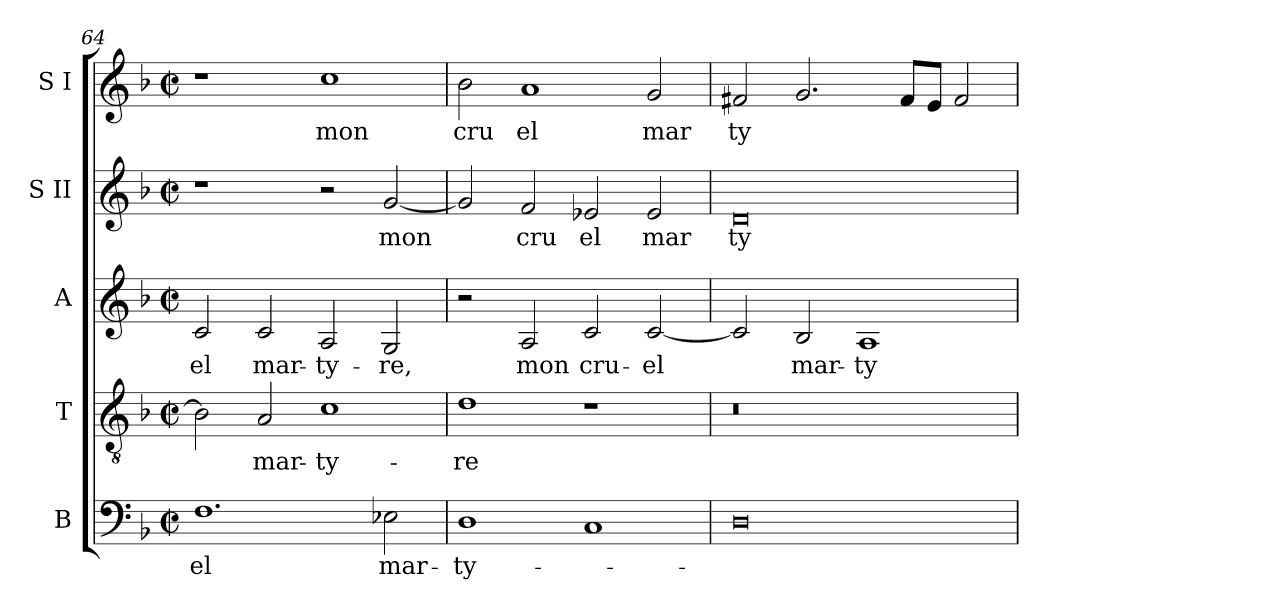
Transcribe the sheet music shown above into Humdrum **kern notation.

**kern	**text	**kern	**text	**kern	**text	**kern	**text	**kern	**text
*part5	*part5	*part4	*part4	*part3	*part3	*part2	*part2	*part1	*part1
*staff5	*staff5	*staff4	*staff4	*staff3	*staff3	*staff2	*staff2	*staff1	*staff1
*I"B	*	*I"T	*	*I"A	*	*I"S II	*	*I"S I	*
*clefF4	*	*clefGv2	*	*clefG2	*	*clefG2	*	*clefG2	*
*k[b-]	*	*k[b-]	*	*k[b-]	*	*k[b-]	*	*k[b-]	*
*F:	*	*F:	*	*F:	*	*F:	*	*F:	*
*M2/2	*	*M2/2	*	*M2/2	*	*M2/2	*	*M2/2	*
*met(c|)	*	*met(c|)	*	*met(c|)	*	*met(c|)	*	*met(c|)	*
=64	=64	=64	=64	=64	=64	=64	=64	=64	=64
!	!LO:LY:b:cj	!	!	!	!LO:LY:b:cj	!	!	!	!
1.F	-el	2B-\]	.	2c/	-el	1r	.	1r	.
!	!	!	!LO:LY:b:cj	!	!LO:LY:b:cj	!	!	!	!
.	.	2A/	mar-	2c/	mar-	.	.	.	.
!	!	!	!LO:LY:b:cj	!	!LO:LY:b:cj	!	!	!	!LO:LY:b:cj
.	.	1c	-ty-	2A/	-ty-	2r	.	1cc	mon
!	!LO:LY:b:cj	!	!	!	!LO:LY:b:cj	!	!LO:LY:b	!	!
2E-X\	mar-	.	.	2G/	-re,	[<2g/	mon	.	.
=65	=65	=65	=65	=65	=65	=65	=65	=65	=65
!	!LO:LY:b:cj	!	!LO:LY:b:cj	!	!	!	!	!	!LO:LY:b:cj
1D	-ty-	1d	-re	2r	.	2g/]	.	2b-\	cru
!	!	!	!	!	!LO:LY:b:cj	!	!LO:LY:b:cj	!	!LO:LY:b:cj
.	.	.	.	2A/	mon	2f/	cru	1a	el
!	!	!	!	!	!LO:LY:b:cj	!	!LO:LY:b:cj	!	!
1C	.	1r	.	2c/	cru-	2e-X/	el	.	.
!	!	!	!	!	!LO:LY:b:cj	!	!LO:LY:b:cj	!	!LO:LY:b:cj
.	.	.	.	[>2c/	-el	2e-/	mar	2g/	mar
!!LO:LB:g=z
=66	=66	=66	=66	=66	=66	=66	=66	=66	=66
!	!	!	!	!	!	!	!LO:LY:b:cj	!	!LO:LY:b:cj
0D	.	0r	.	2c/]	.	0d	ty	2f#X/	ty
!	!	!	!	!	!LO:LY:b:cj	!	!	!	!
.	.	.	.	2B-/	mar-	.	.	2.g/	.
!	!	!	!	!	!LO:LY:b:cj	!	!	!	!
.	.	.	.	1A	-ty-	.	.	.	.
.	.	.	.	.	.	.	.	8f#/L	.
.	.	.	.	.	.	.	.	8e/J	.
.	.	.	.	.	.	.	.	2f#/	.
=	=	=	=	=	=	=	=	=	=
*-	*-	*-	*-	*-	*-	*-	*-	*-	*-
